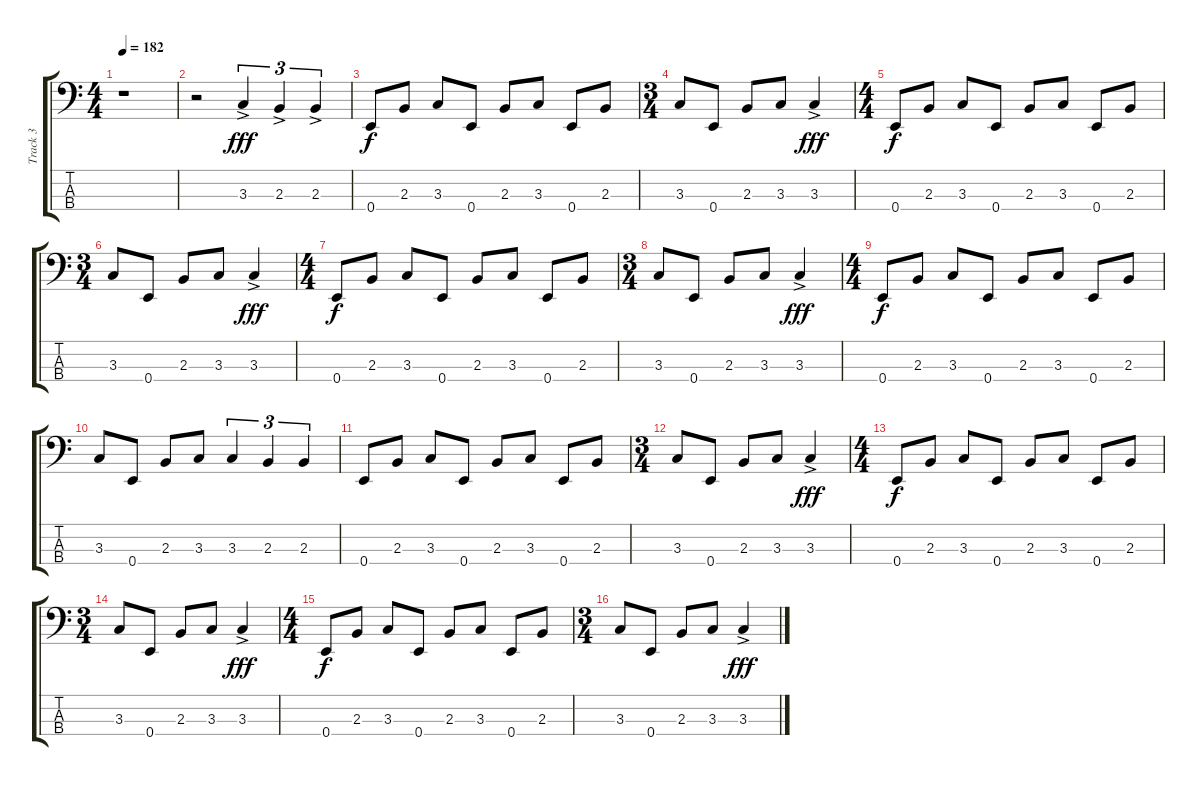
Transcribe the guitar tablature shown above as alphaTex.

\track ("Track 3" "Track 3") {instrument electricbassfinger}
\staff {score tabs}
\tuning (G2 D2 A1 E1) {hide}
\ts (4 4)
\tempo 182
\clef f4
\ks c
r.1{dy fff} |
r.2 3.3{ac}.4{tu (3 2)} 2.3{ac}.4{tu (3 2)} 2.3{ac}.4{tu (3 2)} |
0.4.8{dy f} 2.3.8 3.3.8 0.4.8 2.3.8 3.3.8 0.4.8 2.3.8 |
\ts (3 4)
3.3.8 0.4.8 2.3.8 3.3.8 3.3{ac}.4{dy fff} |
\ts (4 4)
0.4.8{dy f} 2.3.8 3.3.8 0.4.8 2.3.8 3.3.8 0.4.8 2.3.8 |
\ts (3 4)
3.3.8 0.4.8 2.3.8 3.3.8 3.3{ac}.4{dy fff} |
\ts (4 4)
0.4.8{dy f} 2.3.8 3.3.8 0.4.8 2.3.8 3.3.8 0.4.8 2.3.8 |
\ts (3 4)
3.3.8 0.4.8 2.3.8 3.3.8 3.3{ac}.4{dy fff} |
\ts (4 4)
0.4.8{dy f} 2.3.8 3.3.8 0.4.8 2.3.8 3.3.8 0.4.8 2.3.8 |
3.3.8 0.4.8 2.3.8 3.3.8 3.3.4{tu (3 2)} 2.3.4{tu (3 2)} 2.3.4{tu (3 2)} |
0.4.8 2.3.8 3.3.8 0.4.8 2.3.8 3.3.8 0.4.8 2.3.8 |
\ts (3 4)
3.3.8 0.4.8 2.3.8 3.3.8 3.3{ac}.4{dy fff} |
\ts (4 4)
0.4.8{dy f} 2.3.8 3.3.8 0.4.8 2.3.8 3.3.8 0.4.8 2.3.8 |
\ts (3 4)
3.3.8 0.4.8 2.3.8 3.3.8 3.3{ac}.4{dy fff} |
\ts (4 4)
0.4.8{dy f} 2.3.8 3.3.8 0.4.8 2.3.8 3.3.8 0.4.8 2.3.8 |
\ts (3 4)
3.3.8 0.4.8 2.3.8 3.3.8 3.3{ac}.4{dy fff}
